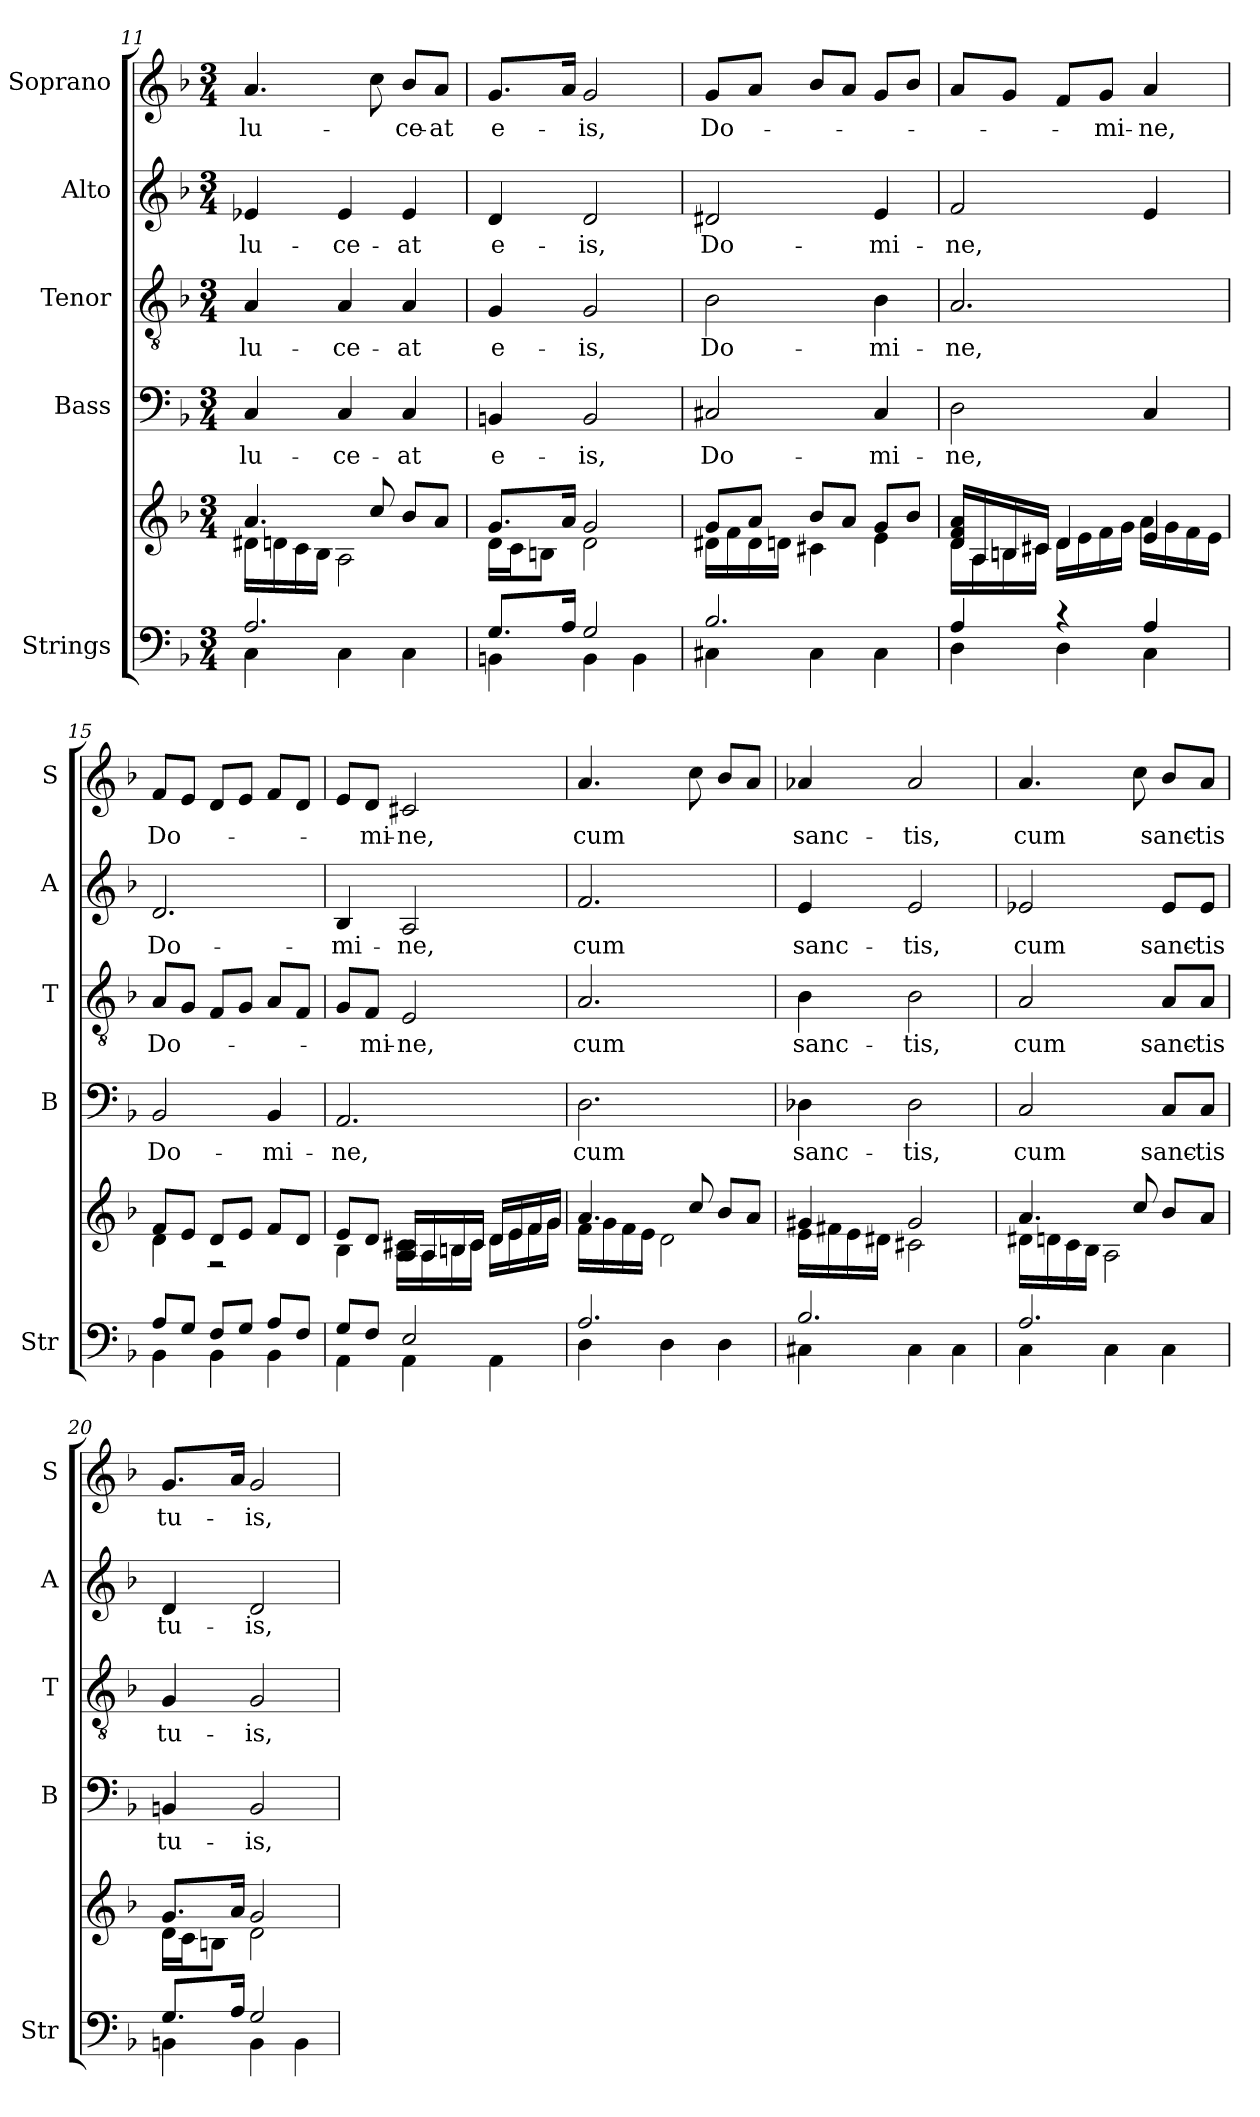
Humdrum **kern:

**kern	**kern	**kern	**text	**kern	**text	**kern	**text	**kern	**text
*part5	*part5	*part4	*part4	*part3	*part3	*part2	*part2	*part1	*part1
*staff6	*staff5	*staff4	*staff4	*staff3	*staff3	*staff2	*staff2	*staff1	*staff1
*I"Strings	*	*I"Bass	*	*I"Tenor	*	*I"Alto	*	*I"Soprano	*
*I'Str	*	*I'B	*	*I'T	*	*I'A	*	*I'S	*
*clefF4	*clefG2	*clefF4	*	*clefGv2	*	*clefG2	*	*clefG2	*
*k[b-]	*k[b-]	*k[b-]	*	*k[b-]	*	*k[b-]	*	*k[b-]	*
*M3/4	*M3/4	*M3/4	*	*M3/4	*	*M3/4	*	*M3/4	*
=11	=11	=11	=11	=11	=11	=11	=11	=11	=11
*^	*^	*	*	*	*	*	*	*	*
!	!	!	!	!	!LO:LY:b	!	!LO:LY:b	!	!LO:LY:b	!	!LO:LY:b
2.A/	4C\	4.a/	16d#X\LL	4C	lu-	4A	lu-	4e-X	lu-	4.a	lu-
.	.	.	16dn\	.	.	.	.	.	.	.	.
.	.	.	16c\	.	.	.	.	.	.	.	.
.	.	.	16B-\JJ	.	.	.	.	.	.	.	.
!	!	!	!	!	!LO:LY:b	!	!LO:LY:b	!	!LO:LY:b	!	!
.	4C\	.	2A\	4C	-ce-	4A	-ce-	4e-	-ce-	.	.
.	.	8cc/	.	.	.	.	.	.	.	8cc	.
!	!	!	!	!	!LO:LY:b	!	!LO:LY:b	!	!LO:LY:b	!	!LO:LY:b
.	4C\	8b-/L	.	4C	-at	4A	-at	4e-	-at	8b-L	-ce-
!	!	!	!	!	!	!	!	!	!	!	!LO:LY:b
.	.	8a/J	.	.	.	.	.	.	.	8aJ	-at
=12	=12	=12	=12	=12	=12	=12	=12	=12	=12	=12	=12
!	!	!	!	!	!LO:LY:b	!	!LO:LY:b	!	!LO:LY:b	!	!LO:LY:b
8.G/L	4BBn\	8.g/L	16d\LL	4BBn	e-	4G	e-	4d	e-	8.gL	e-
.	.	.	16c\J	.	.	.	.	.	.	.	.
.	.	.	8Bn\J	.	.	.	.	.	.	.	.
16A/Jk	.	16a/Jk	.	.	.	.	.	.	.	16aJk	.
!	!	!	!	!	!LO:LY:b	!	!LO:LY:b	!	!LO:LY:b	!	!LO:LY:b
2G/	4BB\	2g/	2d\	2BB	-is,	2G	-is,	2d	-is,	2g	-is,
.	4BB\	.	.	.	.	.	.	.	.	.	.
=13	=13	=13	=13	=13	=13	=13	=13	=13	=13	=13	=13
!	!	!	!	!	!LO:LY:b	!	!LO:LY:b	!	!LO:LY:b	!	!LO:LY:b
2.B-/	4C#X\	8g/L	16d#X\LL	2C#X	Do-	2B-	Do-	2d#X	Do-	8gL	Do-
.	.	.	16f\	.	.	.	.	.	.	.	.
.	.	8a/J	16d#\	.	.	.	.	.	.	8aJ	.
.	.	.	16dn\JJ	.	.	.	.	.	.	.	.
.	4C#\	8b-/L	4c#X\	.	.	.	.	.	.	8b-L	.
.	.	8a/J	.	.	.	.	.	.	.	8aJ	.
!	!	!	!	!	!LO:LY:b	!	!LO:LY:b	!	!LO:LY:b	!	!
.	4C#\	8g/L	4e\	4C#	-mi-	4B-	-mi-	4e	-mi-	8gL	.
.	.	8b-/J	.	.	.	.	.	.	.	8b-J	.
=14	=14	=14	=14	=14	=14	=14	=14	=14	=14	=14	=14
!	!	!	!	!	!	!	!LO:LY:b	!	!	!	!
4A/	4D\	16d/ 16f/ 16a/LL	16d\LL	2D	-ne,	2.A	-ne,	2f	-ne,	8aL	.
.	.	16A/	16A\	.	.	.	.	.	.	.	.
.	.	16Bn/	16Bn\	.	.	.	.	.	.	8gJ	.
.	.	16c#X/JJ	16c#X\JJ	.	.	.	.	.	.	.	.
4r	4D\	4d/	16d\LL	.	.	.	.	.	.	8fL	.
.	.	.	16e\	.	.	.	.	.	.	.	.
!	!	!	!	!	!	!	!	!	!	!	!LO:LY:b
.	.	.	16f\	.	.	.	.	.	.	8gJ	-mi-
.	.	.	16g\JJ	.	.	.	.	.	.	.	.
!	!	!	!	!	!	!	!	!	!	!	!LO:LY:b
4A/	4C\	4e/	16a\LL	4C	.	.	.	4e	.	4a	-ne,
.	.	.	16g\	.	.	.	.	.	.	.	.
.	.	.	16f\	.	.	.	.	.	.	.	.
.	.	.	16e\JJ	.	.	.	.	.	.	.	.
=15	=15	=15	=15	=15	=15	=15	=15	=15	=15	=15	=15
!	!	!	!	!	!LO:LY:b	!	!LO:LY:b	!	!LO:LY:b	!	!LO:LY:b
8A/L	4BB-\	8f/L	4d\	2BB-	Do-	8AL	Do-	2.d	Do-	8fL	Do-
8G/J	.	8e/J	.	.	.	8GJ	.	.	.	8eJ	.
8F/L	4BB-\	8d/L	2r	.	.	8FL	.	.	.	8dL	.
8G/J	.	8e/J	.	.	.	8GJ	.	.	.	8eJ	.
!	!	!	!	!	!LO:LY:b	!	!	!	!	!	!
8A/L	4BB-\	8f/L	.	4BB-	-mi-	8AL	.	.	.	8fL	.
8F/J	.	8d/J	.	.	.	8FJ	.	.	.	8dJ	.
=16	=16	=16	=16	=16	=16	=16	=16	=16	=16	=16	=16
!	!	!	!	!	!LO:LY:b	!	!	!	!LO:LY:b	!	!
8G/L	4AA\	8e/L	4B-\	2.AA	-ne,	8GL	.	4B-	-mi-	8eL	.
!	!	!	!	!	!	!	!LO:LY:b	!	!	!	!LO:LY:b
8F/J	.	8d/J	.	.	.	8FJ	-mi-	.	.	8dJ	-mi-
!	!	!	!	!	!	!	!LO:LY:b	!	!LO:LY:b	!	!LO:LY:b
2E/	4AA\	16A/ 16c#X/LL	16A\ 16c#X\LL	.	.	2E	-ne,	2A	-ne,	2c#X	-ne,
.	.	16A/	16A\	.	.	.	.	.	.	.	.
.	.	16Bn/	16Bn\	.	.	.	.	.	.	.	.
.	.	16c#/JJ	16c#\JJ	.	.	.	.	.	.	.	.
.	4AA\	16d/LL	16d\LL	.	.	.	.	.	.	.	.
.	.	16e/	16e\	.	.	.	.	.	.	.	.
.	.	16f/	16f\	.	.	.	.	.	.	.	.
.	.	16g/JJ	16g\JJ	.	.	.	.	.	.	.	.
=17	=17	=17	=17	=17	=17	=17	=17	=17	=17	=17	=17
!	!	!	!	!	!LO:LY:b	!	!LO:LY:b	!	!LO:LY:b	!	!
2.A/	4D\	4.a/	16f\LL	2.D	cum	2.A	cum	2.f	cum	4.a	cum
.	.	.	16g\	.	.	.	.	.	.	.	.
.	.	.	16f\	.	.	.	.	.	.	.	.
.	.	.	16e\JJ	.	.	.	.	.	.	.	.
.	4D\	.	2d\	.	.	.	.	.	.	.	.
.	.	8cc/	.	.	.	.	.	.	.	8cc	.
.	4D\	8b-/L	.	.	.	.	.	.	.	8b-L	.
.	.	8a/J	.	.	.	.	.	.	.	8aJ	.
=18	=18	=18	=18	=18	=18	=18	=18	=18	=18	=18	=18
!	!	!	!	!	!LO:LY:b	!	!LO:LY:b	!	!LO:LY:b	!	!LO:LY:b
2.B-/	4C#X\	4g#X/	16e\LL	4D-X	sanc-	4B-	sanc-	4e	sanc-	4a-X	sanc-
.	.	.	16f#X\	.	.	.	.	.	.	.	.
.	.	.	16e\	.	.	.	.	.	.	.	.
.	.	.	16d#X\JJ	.	.	.	.	.	.	.	.
!	!	!	!	!	!LO:LY:b	!	!LO:LY:b	!	!LO:LY:b	!	!LO:LY:b
.	4C#\	2g#/	2c#X\	2D-	-tis,	2B-	-tis,	2e	-tis,	2a-	-tis,
.	4C#\	.	.	.	.	.	.	.	.	.	.
=19	=19	=19	=19	=19	=19	=19	=19	=19	=19	=19	=19
!	!	!	!	!	!LO:LY:b	!	!LO:LY:b	!	!LO:LY:b	!	!
2.A/	4C\	4.a/	16d#X\LL	2C	cum	2A	cum	2e-X	cum	4.a	cum
.	.	.	16dn\	.	.	.	.	.	.	.	.
.	.	.	16c\	.	.	.	.	.	.	.	.
.	.	.	16B-\JJ	.	.	.	.	.	.	.	.
.	4C\	.	2A\	.	.	.	.	.	.	.	.
.	.	8cc/	.	.	.	.	.	.	.	8cc	.
!	!	!	!	!	!LO:LY:b	!	!LO:LY:b	!	!LO:LY:b	!	!LO:LY:b
.	4C\	8b-/L	.	8CL	sanc-	8AL	sanc-	8e-L	sanc-	8b-L	sanc-
!	!	!	!	!	!LO:LY:b	!	!LO:LY:b	!	!LO:LY:b	!	!LO:LY:b
.	.	8a/J	.	8CJ	-tis	8AJ	-tis	8e-J	-tis	8aJ	-tis
=20	=20	=20	=20	=20	=20	=20	=20	=20	=20	=20	=20
!	!	!	!	!	!LO:LY:b	!	!LO:LY:b	!	!LO:LY:b	!	!LO:LY:b
8.G/L	4BBn\	8.g/L	16d\LL	4BBn	tu-	4G	tu-	4d	tu-	8.gL	tu-
.	.	.	16c\J	.	.	.	.	.	.	.	.
.	.	.	8Bn\J	.	.	.	.	.	.	.	.
16A/Jk	.	16a/Jk	.	.	.	.	.	.	.	16aJk	.
!	!	!	!	!	!LO:LY:b	!	!LO:LY:b	!	!LO:LY:b	!	!LO:LY:b
2G/	4BB\	2g/	2d\	2BB	-is,	2G	-is,	2d	-is,	2g	-is,
.	4BB\	.	.	.	.	.	.	.	.	.	.
*v	*v	*	*	*	*	*	*	*	*	*	*
*	*v	*v	*	*	*	*	*	*	*	*
=	=	=	=	=	=	=	=	=	=
*-	*-	*-	*-	*-	*-	*-	*-	*-	*-
